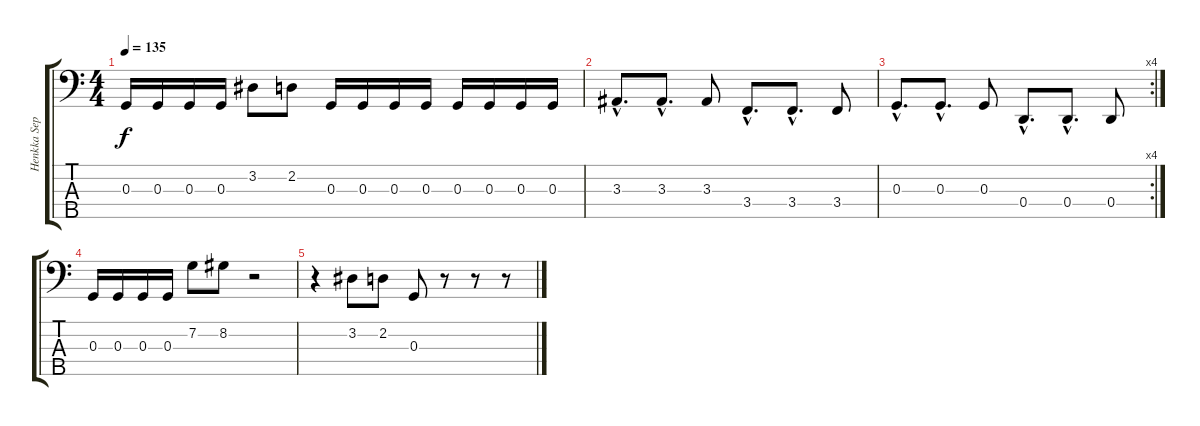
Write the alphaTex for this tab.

\track ("Henkka Seppälä" "Henkka Sep") {instrument electricbasspick}
\staff {score tabs}
\tuning (F2 C2 G1 D1 A0) {hide}
\ts (4 4)
\tempo 135
\clef f4
\ks c
0.3.16{dy f} 0.3.16 0.3.16 0.3.16 3.2.8 2.2.8 0.3.16 0.3.16 0.3.16 0.3.16 0.3.16 0.3.16 0.3.16 0.3.16 |
3.3{hac}.8{d} 3.3{hac}.8{d} 3.3.8 3.4{hac}.8{d} 3.4{hac}.8{d} 3.4.8 |
\rc 4
0.3{hac}.8{d} 0.3{hac}.8{d} 0.3.8 0.4{hac}.8{d} 0.4{hac}.8{d} 0.4.8 |
0.3.16 0.3.16 0.3.16 0.3.16 7.2.8 8.2.8 r.2 |
r.4 3.2.8 2.2.8 0.3.8 r.8 r.8 r.8
